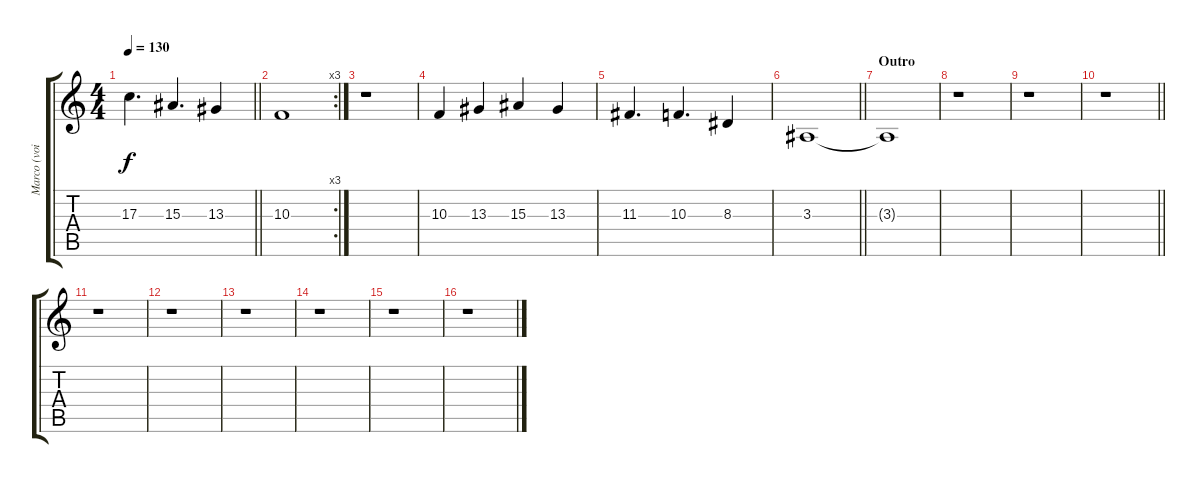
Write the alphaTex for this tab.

\track ("Marco (voice 2)" "Marco (voi") {instrument tuba}
\staff {score tabs}
\tuning (E4 B3 G3 D3 A2 E2) {hide}
\ts (4 4)
\tempo 130
\clef g2
\barLineRight lightlight
\ks c
17.3.4{d dy f} 15.3.4{d} 13.3.4 |
\rc 3
10.3.1 |
r.1 |
10.3.4 13.3.4 15.3.4 13.3.4 |
11.3.4{d} 10.3.4{d} 8.3.4 |
\barLineRight lightlight
3.3.1 |
\section ("" "Outro")
3.3{t}.1 |
r.1 |
r.1 |
\barLineRight lightlight
r.1 |
r.1 |
r.1 |
r.1 |
r.1 |
r.1 |
r.1
